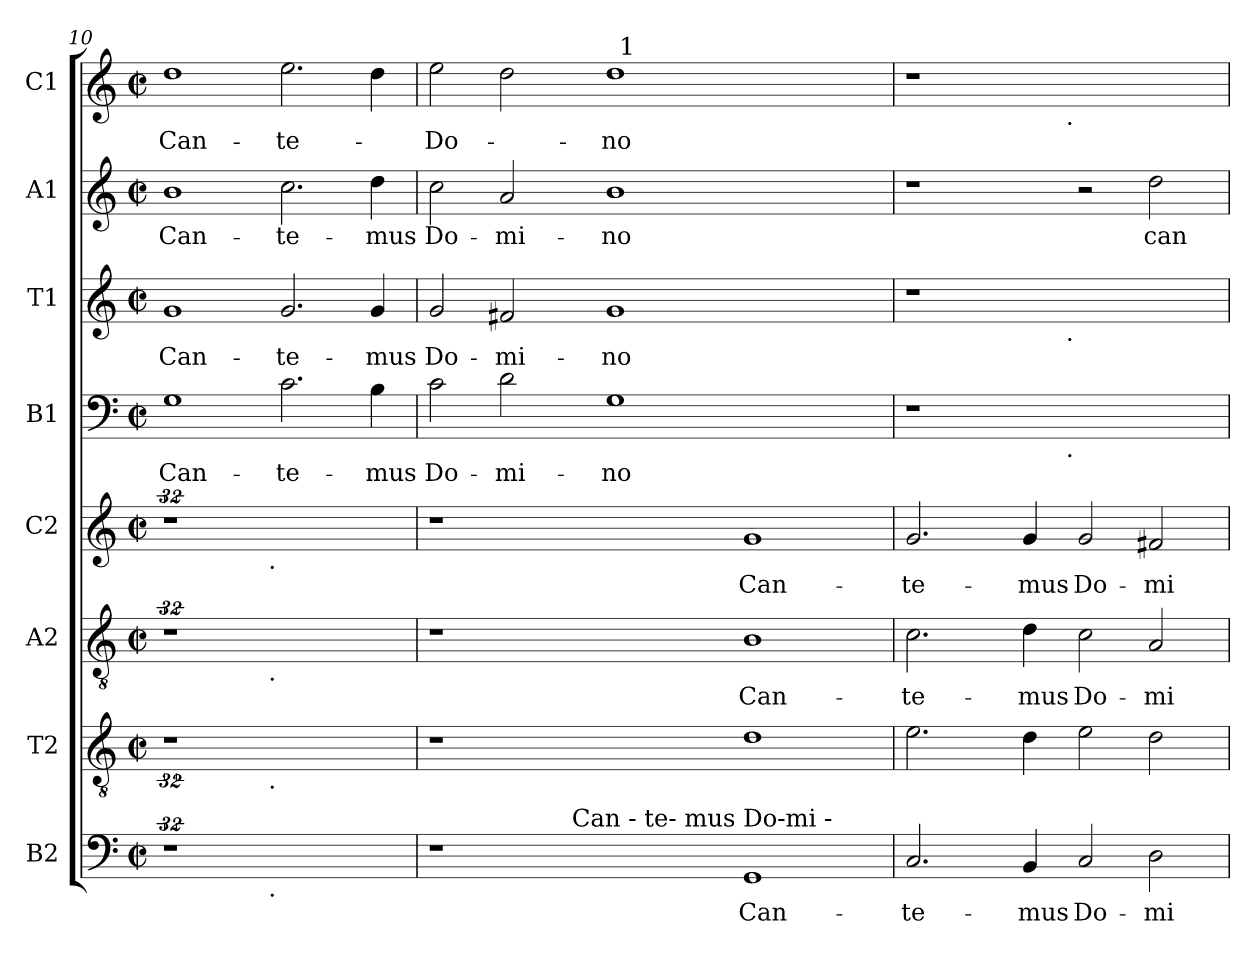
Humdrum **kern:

**kern	**text	**kern	**kern	**text	**kern	**text	**kern	**text	**kern	**text	**kern	**text	**kern	**text
*part8	*part8	*part7	*part6	*part6	*part5	*part5	*part4	*part4	*part3	*part3	*part2	*part2	*part1	*part1
*staff8	*staff8	*staff7	*staff6	*staff6	*staff5	*staff5	*staff4	*staff4	*staff3	*staff3	*staff2	*staff2	*staff1	*staff1
*I"B2	*	*I"T2	*I"A2	*	*I"C2	*	*I"B1	*	*I"T1	*	*I"A1	*	*I"C1	*
*I'B2	*	*I'T2	*I'A2	*	*I'C2	*	*I'B1	*	*I'T1	*	*I'A1	*	*I'C1	*
*clefF4	*	*clefGv2	*clefGv2	*	*clefG2	*	*clefF4	*	*clefG2	*	*clefG2	*	*clefG2	*
*k[]	*	*k[]	*k[]	*	*k[]	*	*k[]	*	*k[]	*	*k[]	*	*k[]	*
*C:	*	*C:	*C:	*	*C:	*	*C:	*	*C:	*	*C:	*	*C:	*
*M2/2	*	*M2/2	*M2/2	*	*M2/2	*	*M2/2	*	*M2/2	*	*M2/2	*	*M2/2	*
*met(c|)	*	*met(c|)	*met(c|)	*	*met(c|)	*	*met(c|)	*	*met(c|)	*	*met(c|)	*	*met(c|)	*
=10	=10	=10	=10	=10	=10	=10	=10	=10	=10	=10	=10	=10	=10	=10
!	!	!	!	!	!	!	!	!LO:LY:b	!	!LO:LY:b	!	!LO:LY:b	!	!LO:LY:b
32%31r	.	32%31r	32%31r	.	32%31r	.	1G	Can-	1g	Can-	1b	Can-	1dd	Can-
!	!	!	!	!	!LO:TX:b:t=.	!	!	!	!	!	!	!	!	!
!	!	!	!LO:TX:b:t=.	!	!	!	!	!	!	!	!	!	!	!
!	!	!LO:TX:b:t=.	!	!	!	!	!	!	!	!	!	!	!	!
!LO:TX:b:t=.	!	!	!	!	!	!	!	!	!	!	!	!	!	!
32ryy	.	32ryy	32ryy	.	32ryy	.	.	.	.	.	.	.	.	.
!	!	!	!	!	!	!	!	!LO:LY:b	!	!LO:LY:b	!	!LO:LY:b	!	!LO:LY:b
1ryy	.	1ryy	1ryy	.	1ryy	.	2.c\	-te-	2.g/	-te-	2.cc\	-te-	2.ee\	-te-
!	!	!	!	!	!	!	!	!LO:LY:b	!	!LO:LY:b	!	!LO:LY:b	!	!
.	.	.	.	.	.	.	4B\	-mus	4g/	-mus	4dd\	-mus	4dd\	.
!!LO:PB:g=z
=11	=11	=11	=11	=11	=11	=11	=11	=11	=11	=11	=11	=11	=11	=11
!	!	!	!	!	!	!	!	!LO:LY:b	!	!LO:LY:b	!	!LO:LY:b	!	!LO:LY:b
*^	*	*	*	*	*	*	*	*	*	*	*	*	*^	*
1r	2ryy	.	1r	1r	.	1r	.	2c\	Do-	2g/	Do-	2cc\	Do-	2ee\	1ryy	-Do-
!	!	!	!	!	!	!	!	!	!LO:LY:b	!	!LO:LY:b	!	!LO:LY:b	!	!	!
.	4ryy	.	.	.	.	.	.	2d\	-mi-	2f#X/	-mi-	2a/	-mi-	2dd\	.	.
.	16.ryy	.	.	.	.	.	.	.	.	.	.	.	.	.	.	.
!	!LO:TX:a:t=Can - te- mus Do-mi -	!	!	!	!	!	!	!	!	!	!	!	!	!	!	!
.	1ryy	.	.	.	.	.	.	.	.	.	.	.	.	.	.	.
!	!	!	!	!	!	!	!	!	!LO:LY:b	!	!LO:LY:b	!	!LO:LY:b	!	!	!LO:LY:b
32%31ryy	.	.	32%31ryy	32%31ryy	.	32%31ryy	.	1G	-no	1g	-no	1b	-no	1dd	32ryy	-no
!	!	!	!	!	!	!	!	!	!	!	!	!	!	!	!LO:TX:a:t=1	!
.	.	.	.	.	.	.	.	.	.	.	.	.	.	.	1ryy	.
.	1ryy	.	.	.	.	.	.	.	.	.	.	.	.	.	.	.
!	!	!LO:LY:b	!	!	!LO:LY:b	!	!LO:LY:b	!	!	!	!	!	!	!	!	!
1GG	.	Can-	1d	1B	Can-	1g	Can-	.	.	.	.	.	.	.	.	.
.	.	.	.	.	.	.	.	32%31ryy	.	32%31ryy	.	32%31ryy	.	32%31ryy	.	.
.	.	.	.	.	.	.	.	.	.	.	.	.	.	.	2...ryy	.
.	8ryy	.	.	.	.	.	.	.	.	.	.	.	.	.	.	.
=12	=12	=12	=12	=12	=12	=12	=12	=12	=12	=12	=12	=12	=12	=12	=12	=12
!	!	!LO:LY:b	!	!	!LO:LY:b	!	!LO:LY:b	!	!	!	!	!	!	!	!	!
*v	*v	*	*	*	*	*	*	*^	*	*^	*	*	*	*	*	*
2.C/	-te-	2.e\	2.c\	-te-	2.g/	-te-	1r	2ryy	.	1r	2ryy	.	1r	.	1r	2ryy	.
.	.	.	.	.	.	.	.	4...ryy	.	.	4...ryy	.	.	.	.	4...ryy	.
!	!LO:LY:b	!	!	!LO:LY:b	!	!LO:LY:b	!	!	!	!	!	!	!	!	!	!	!
4BB/	-mus	4d\	4d\	-mus	4g/	-mus	.	.	.	.	.	.	.	.	.	.	.
!	!	!	!	!	!	!	!	!	!	!	!	!	!	!	!	!LO:TX:b:t=.	!
!	!	!	!	!	!	!	!	!	!	!	!LO:TX:b:t=.	!	!	!	!	!	!
!	!	!	!	!	!	!	!	!LO:TX:b:t=.	!	!	!	!	!	!	!	!	!
.	.	.	.	.	.	.	.	1ryy	.	.	1ryy	.	.	.	.	1ryy	.
!	!LO:LY:b	!	!	!LO:LY:b	!	!LO:LY:b	!	!	!	!	!	!	!	!	!	!	!
2C/	Do-	2e\	2c\	Do-	2g/	Do-	1ryy	.	.	1ryy	.	.	2r	.	1ryy	.	.
!	!LO:LY:b	!	!	!LO:LY:b	!	!LO:LY:b	!	!	!	!	!	!	!	!LO:LY:b	!	!	!
2D\	-mi-	2d\	2A/	-mi-	2f#X/	-mi-	.	.	.	.	.	.	2dd\	can-	.	.	.
.	.	.	.	.	.	.	.	32ryy	.	.	32ryy	.	.	.	.	32ryy	.
*	*	*	*	*	*	*	*v	*v	*	*	*	*	*	*	*v	*v	*
*	*	*	*	*	*	*	*	*	*v	*v	*	*	*	*	*
=	=	=	=	=	=	=	=	=	=	=	=	=	=	=
*-	*-	*-	*-	*-	*-	*-	*-	*-	*-	*-	*-	*-	*-	*-
